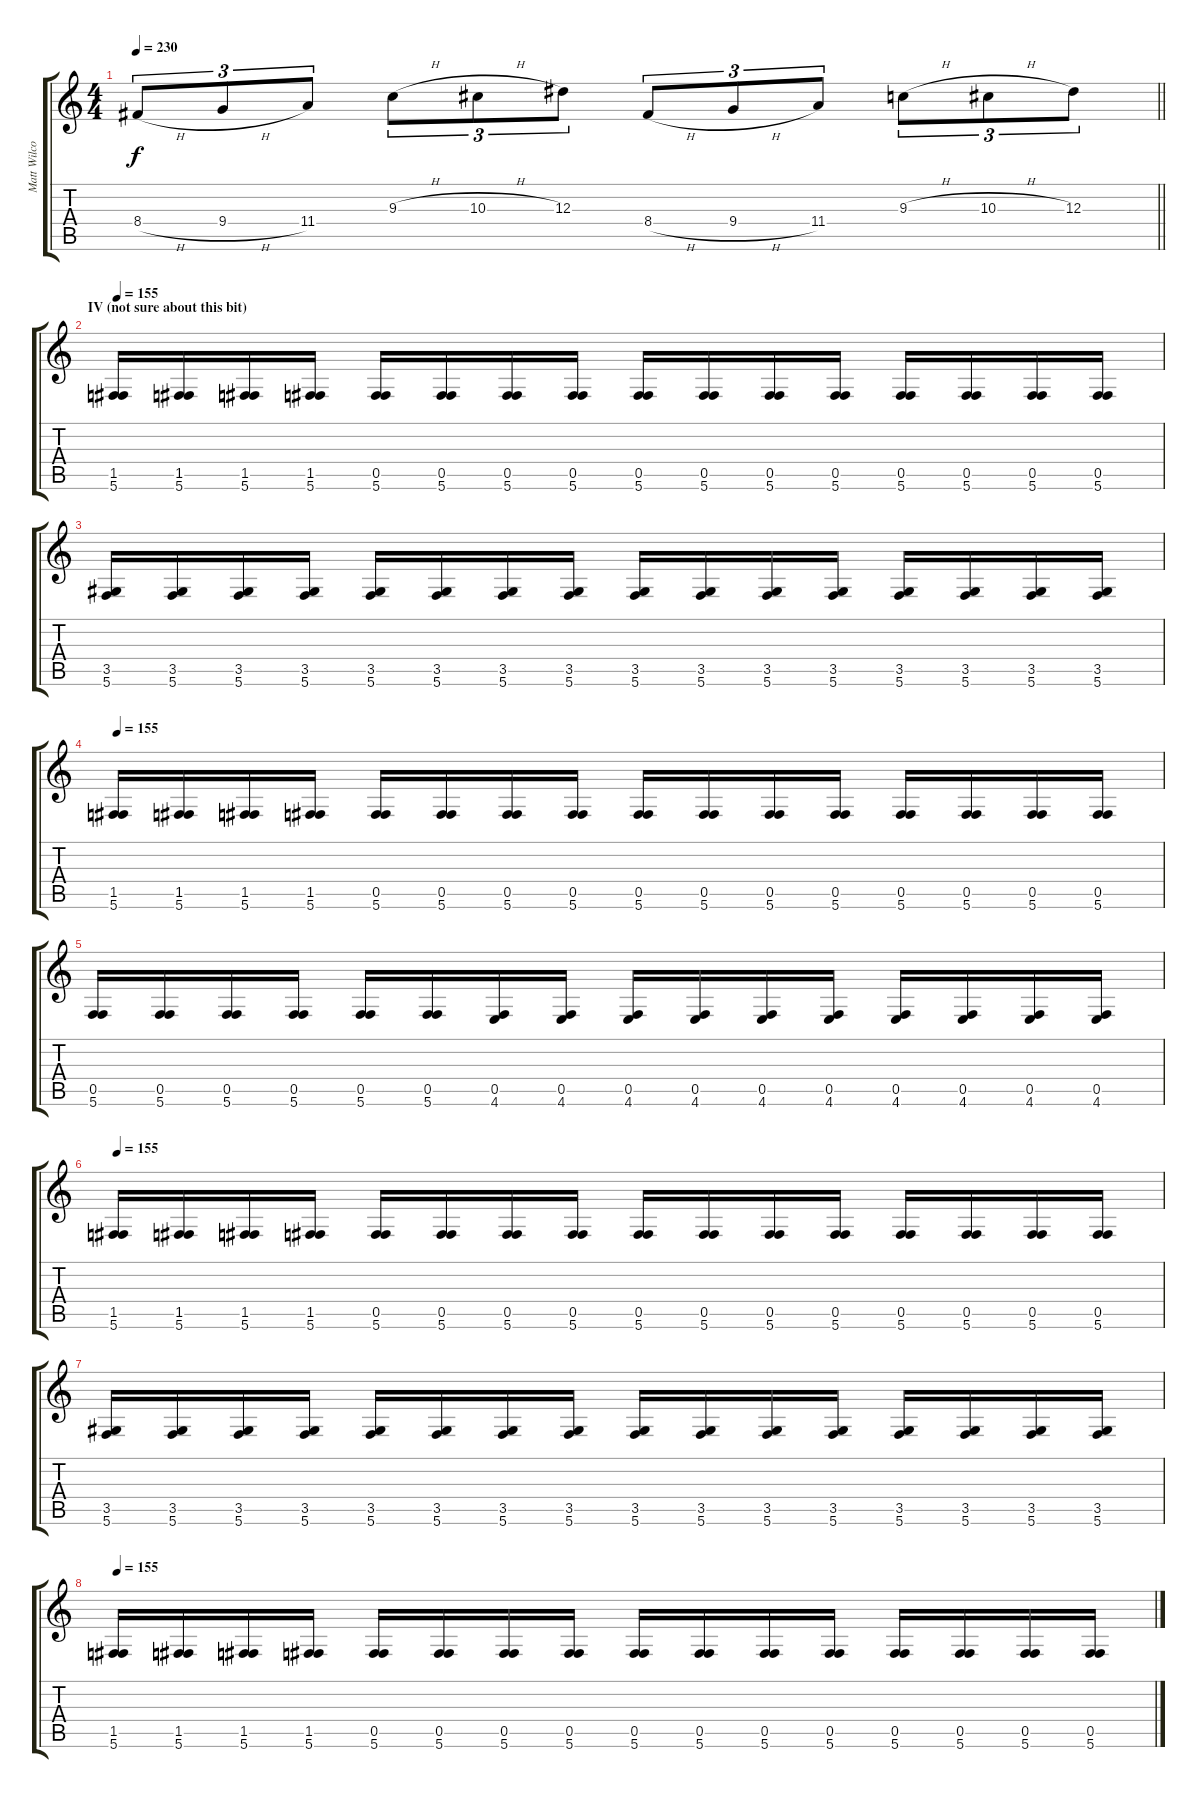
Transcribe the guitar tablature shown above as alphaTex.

\track ("Matt Wilcock" "Matt Wilco") {instrument distortionguitar}
\staff {score tabs}
\tuning (C4 G3 Eb3 Bb2 F2 C2) {hide}
\ts (4 4)
\tempo 230
\clef g2
\barLineRight lightlight
\ks c
8.4{h}.8{tu (3 2) dy f} 9.4{h}.8{tu (3 2)} 11.4.8{tu (3 2)} 9.3{h}.8{tu (3 2)} 10.3{h}.8{tu (3 2)} 12.3.8{tu (3 2)} 8.4{h}.8{tu (3 2)} 9.4{h}.8{tu (3 2)} 11.4.8{tu (3 2)} 9.3{h}.8{tu (3 2)} 10.3{h}.8{tu (3 2)} 12.3.8{tu (3 2)} |
\section ("" "IV (not sure about this bit)")
\tempo 155
(1.5 5.6).16 (1.5 5.6).16 (1.5 5.6).16 (1.5 5.6).16 (0.5 5.6).16 (0.5 5.6).16 (0.5 5.6).16 (0.5 5.6).16 (0.5 5.6).16 (0.5 5.6).16 (0.5 5.6).16 (0.5 5.6).16 (0.5 5.6).16 (0.5 5.6).16 (0.5 5.6).16 (0.5 5.6).16 |
(3.5 5.6).16 (3.5 5.6).16 (3.5 5.6).16 (3.5 5.6).16 (3.5 5.6).16 (3.5 5.6).16 (3.5 5.6).16 (3.5 5.6).16 (3.5 5.6).16 (3.5 5.6).16 (3.5 5.6).16 (3.5 5.6).16 (3.5 5.6).16 (3.5 5.6).16 (3.5 5.6).16 (3.5 5.6).16 |
\tempo 155
(1.5 5.6).16 (1.5 5.6).16 (1.5 5.6).16 (1.5 5.6).16 (0.5 5.6).16 (0.5 5.6).16 (0.5 5.6).16 (0.5 5.6).16 (0.5 5.6).16 (0.5 5.6).16 (0.5 5.6).16 (0.5 5.6).16 (0.5 5.6).16 (0.5 5.6).16 (0.5 5.6).16 (0.5 5.6).16 |
(0.5 5.6).16 (0.5 5.6).16 (0.5 5.6).16 (0.5 5.6).16 (0.5 5.6).16 (0.5 5.6).16 (0.5 4.6).16 (0.5 4.6).16 (0.5 4.6).16 (0.5 4.6).16 (0.5 4.6).16 (0.5 4.6).16 (0.5 4.6).16 (0.5 4.6).16 (0.5 4.6).16 (0.5 4.6).16 |
\tempo 155
(1.5 5.6).16 (1.5 5.6).16 (1.5 5.6).16 (1.5 5.6).16 (0.5 5.6).16 (0.5 5.6).16 (0.5 5.6).16 (0.5 5.6).16 (0.5 5.6).16 (0.5 5.6).16 (0.5 5.6).16 (0.5 5.6).16 (0.5 5.6).16 (0.5 5.6).16 (0.5 5.6).16 (0.5 5.6).16 |
(3.5 5.6).16 (3.5 5.6).16 (3.5 5.6).16 (3.5 5.6).16 (3.5 5.6).16 (3.5 5.6).16 (3.5 5.6).16 (3.5 5.6).16 (3.5 5.6).16 (3.5 5.6).16 (3.5 5.6).16 (3.5 5.6).16 (3.5 5.6).16 (3.5 5.6).16 (3.5 5.6).16 (3.5 5.6).16 |
\tempo 155
(1.5 5.6).16 (1.5 5.6).16 (1.5 5.6).16 (1.5 5.6).16 (0.5 5.6).16 (0.5 5.6).16 (0.5 5.6).16 (0.5 5.6).16 (0.5 5.6).16 (0.5 5.6).16 (0.5 5.6).16 (0.5 5.6).16 (0.5 5.6).16 (0.5 5.6).16 (0.5 5.6).16 (0.5 5.6).16
